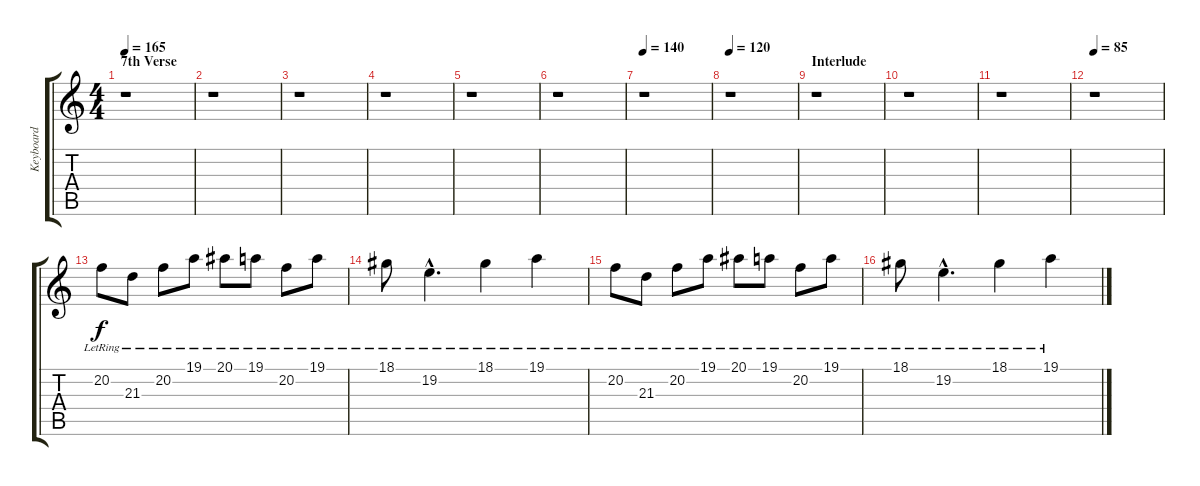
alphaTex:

\track ("Keyboard" "Keyboard") {instrument choiraahs}
\staff {score tabs}
\tuning (D4 A3 F3 C3 G2 D2) {hide}
\ts (4 4)
\section ("" "7th Verse")
\tempo 165
\clef g2
\ks c
r.1{dy f} |
r.1 |
r.1 |
r.1 |
r.1 |
r.1 |
\tempo 140
r.1 |
\tempo 120
r.1 |
\section ("" "Interlude")
r.1 |
r.1 |
r.1 |
\tempo 85
r.1 |
20.2{lr}.8{volume 16 instrument acousticgrandpiano} 21.3{lr}.8 20.2{lr}.8 19.1{lr}.8 20.1{lr}.8 19.1{lr}.8 20.2{lr}.8 19.1{lr}.8 |
18.1{lr}.8 19.2{hac lr}.4{d} 18.1{lr}.4 19.1{lr}.4 |
20.2{lr}.8{volume 16 instrument acousticgrandpiano} 21.3{lr}.8 20.2{lr}.8 19.1{lr}.8 20.1{lr}.8 19.1{lr}.8 20.2{lr}.8 19.1{lr}.8 |
18.1{lr}.8 19.2{hac lr}.4{d} 18.1{lr}.4 19.1{lr}.4
